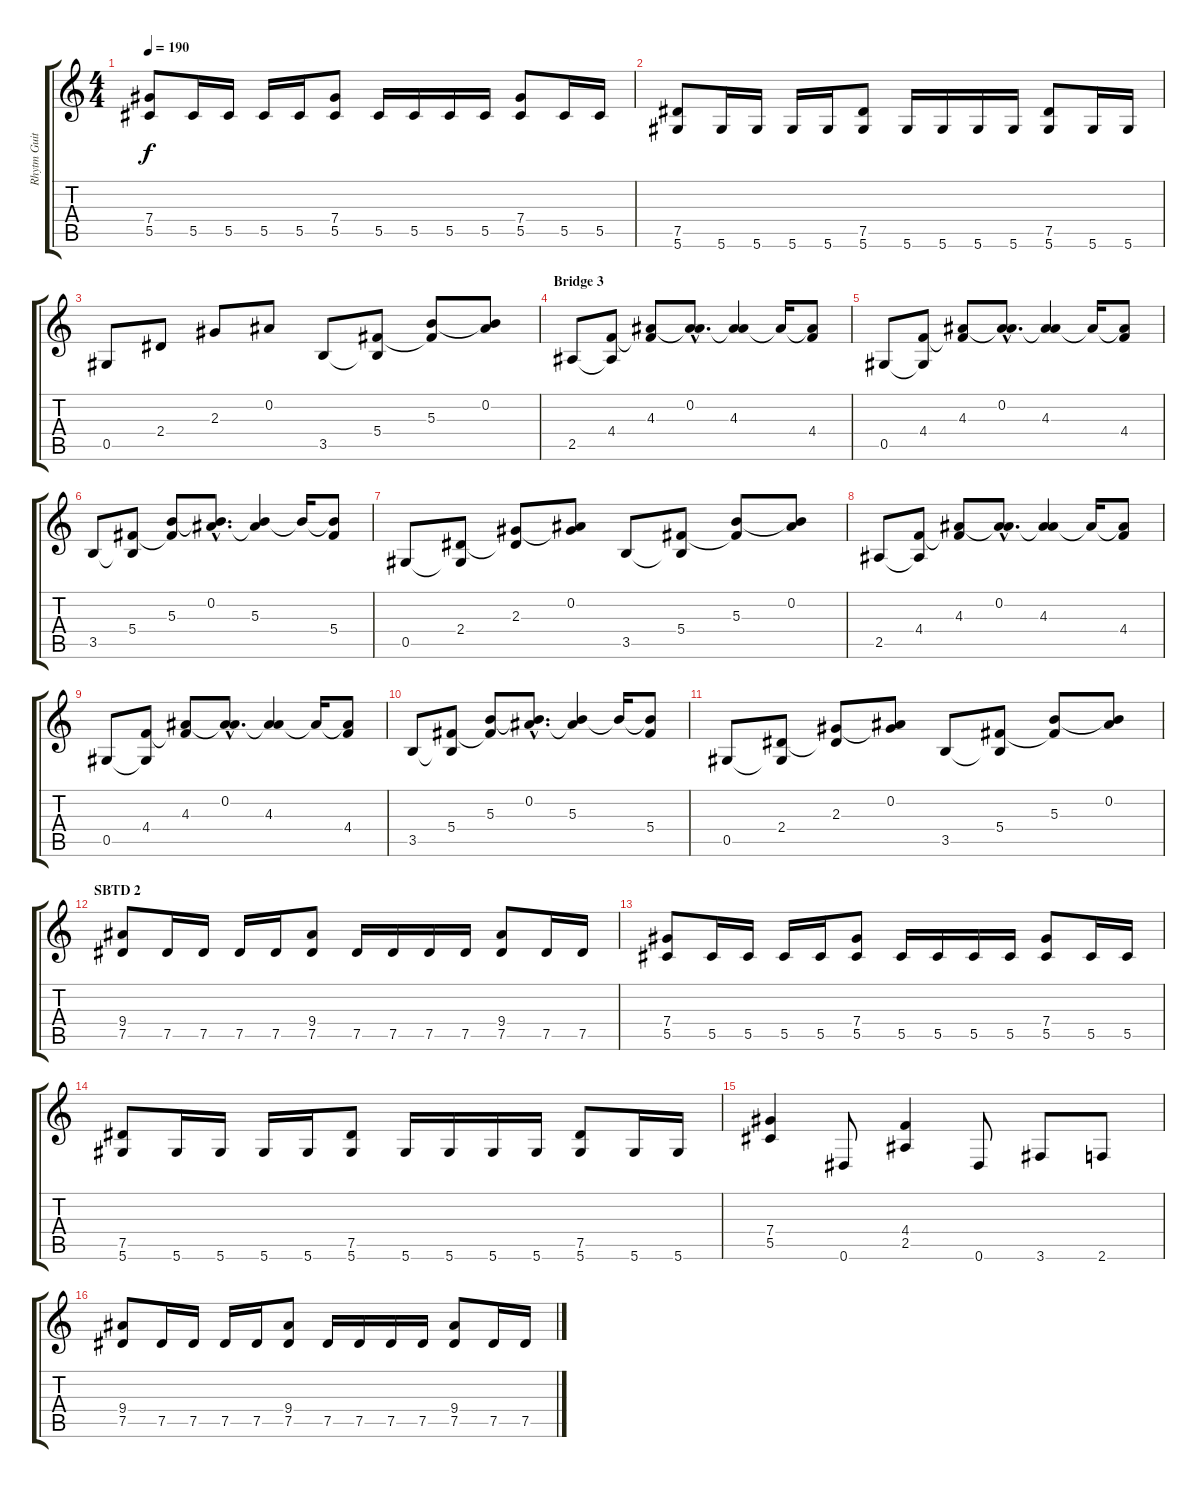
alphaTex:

\track ("Rhytm Guitar" "Rhytm Guit") {instrument distortionguitar}
\staff {score tabs}
\tuning (Eb4 Bb3 Gb3 Db3 Ab2 Eb2) {hide}
\ts (4 4)
\tempo 190
\clef g2
\ks c
(7.4 5.5).8{dy f} 5.5.16 5.5.16 5.5.16 5.5.16 (7.4 5.5).8 5.5.16 5.5.16 5.5.16 5.5.16 (7.4 5.5).8 5.5.16 5.5.16 |
(7.5 5.6).8 5.6.16 5.6.16 5.6.16 5.6.16 (7.5 5.6).8 5.6.16 5.6.16 5.6.16 5.6.16 (7.5 5.6).8 5.6.16 5.6.16 |
0.5.8 2.4.8 2.3.8 0.2.8 3.5.8 (5.4 3.5{t}).8 (5.3 5.4{t}).8 (0.2 5.3{t}).8 |
\section ("" "Bridge 3")
2.5.8 (4.4 2.5{t}).8 (4.3 4.4{t}).8 (0.2{hac} 4.3{hac t}).8{d} (0.2{t} 4.3).4 4.3{t}.16 (4.3{t} 4.4).8 |
0.5.8 (4.4 0.5{t}).8 (4.3 4.4{t}).8 (0.2{hac} 4.3{hac t}).8{d} (0.2{t} 4.3).4 4.3{t}.16 (4.3{t} 4.4).8 |
3.5.8 (5.4 3.5{t}).8 (5.3 5.4{t}).8 (0.2{hac} 5.3{hac t}).8{d} (0.2{t} 5.3).4 5.3{t}.16 (5.3{t} 5.4).8 |
0.5.8 (2.4 0.5{t}).8 (2.3 2.4{t}).8 (0.2 2.3{t}).8 3.5.8 (5.4 3.5{t}).8 (5.3 5.4{t}).8 (0.2 5.3{t}).8 |
2.5.8 (4.4 2.5{t}).8 (4.3 4.4{t}).8 (0.2{hac} 4.3{hac t}).8{d} (0.2{t} 4.3).4 4.3{t}.16 (4.3{t} 4.4).8 |
0.5.8 (4.4 0.5{t}).8 (4.3 4.4{t}).8 (0.2{hac} 4.3{hac t}).8{d} (0.2{t} 4.3).4 4.3{t}.16 (4.3{t} 4.4).8 |
3.5.8 (5.4 3.5{t}).8 (5.3 5.4{t}).8 (0.2{hac} 5.3{hac t}).8{d} (0.2{t} 5.3).4 5.3{t}.16 (5.3{t} 5.4).8 |
0.5.8 (2.4 0.5{t}).8 (2.3 2.4{t}).8 (0.2 2.3{t}).8 3.5.8 (5.4 3.5{t}).8 (5.3 5.4{t}).8 (0.2 5.3{t}).8 |
\section ("" "SBTD 2")
(9.4 7.5).8 7.5.16 7.5.16 7.5.16 7.5.16 (9.4 7.5).8 7.5.16 7.5.16 7.5.16 7.5.16 (9.4 7.5).8 7.5.16 7.5.16 |
(7.4 5.5).8 5.5.16 5.5.16 5.5.16 5.5.16 (7.4 5.5).8 5.5.16 5.5.16 5.5.16 5.5.16 (7.4 5.5).8 5.5.16 5.5.16 |
(7.5 5.6).8 5.6.16 5.6.16 5.6.16 5.6.16 (7.5 5.6).8 5.6.16 5.6.16 5.6.16 5.6.16 (7.5 5.6).8 5.6.16 5.6.16 |
(7.4 5.5).4 0.6.8 (4.4 2.5).4 0.6.8 3.6.8 2.6.8 |
(9.4 7.5).8 7.5.16 7.5.16 7.5.16 7.5.16 (9.4 7.5).8 7.5.16 7.5.16 7.5.16 7.5.16 (9.4 7.5).8 7.5.16 7.5.16
